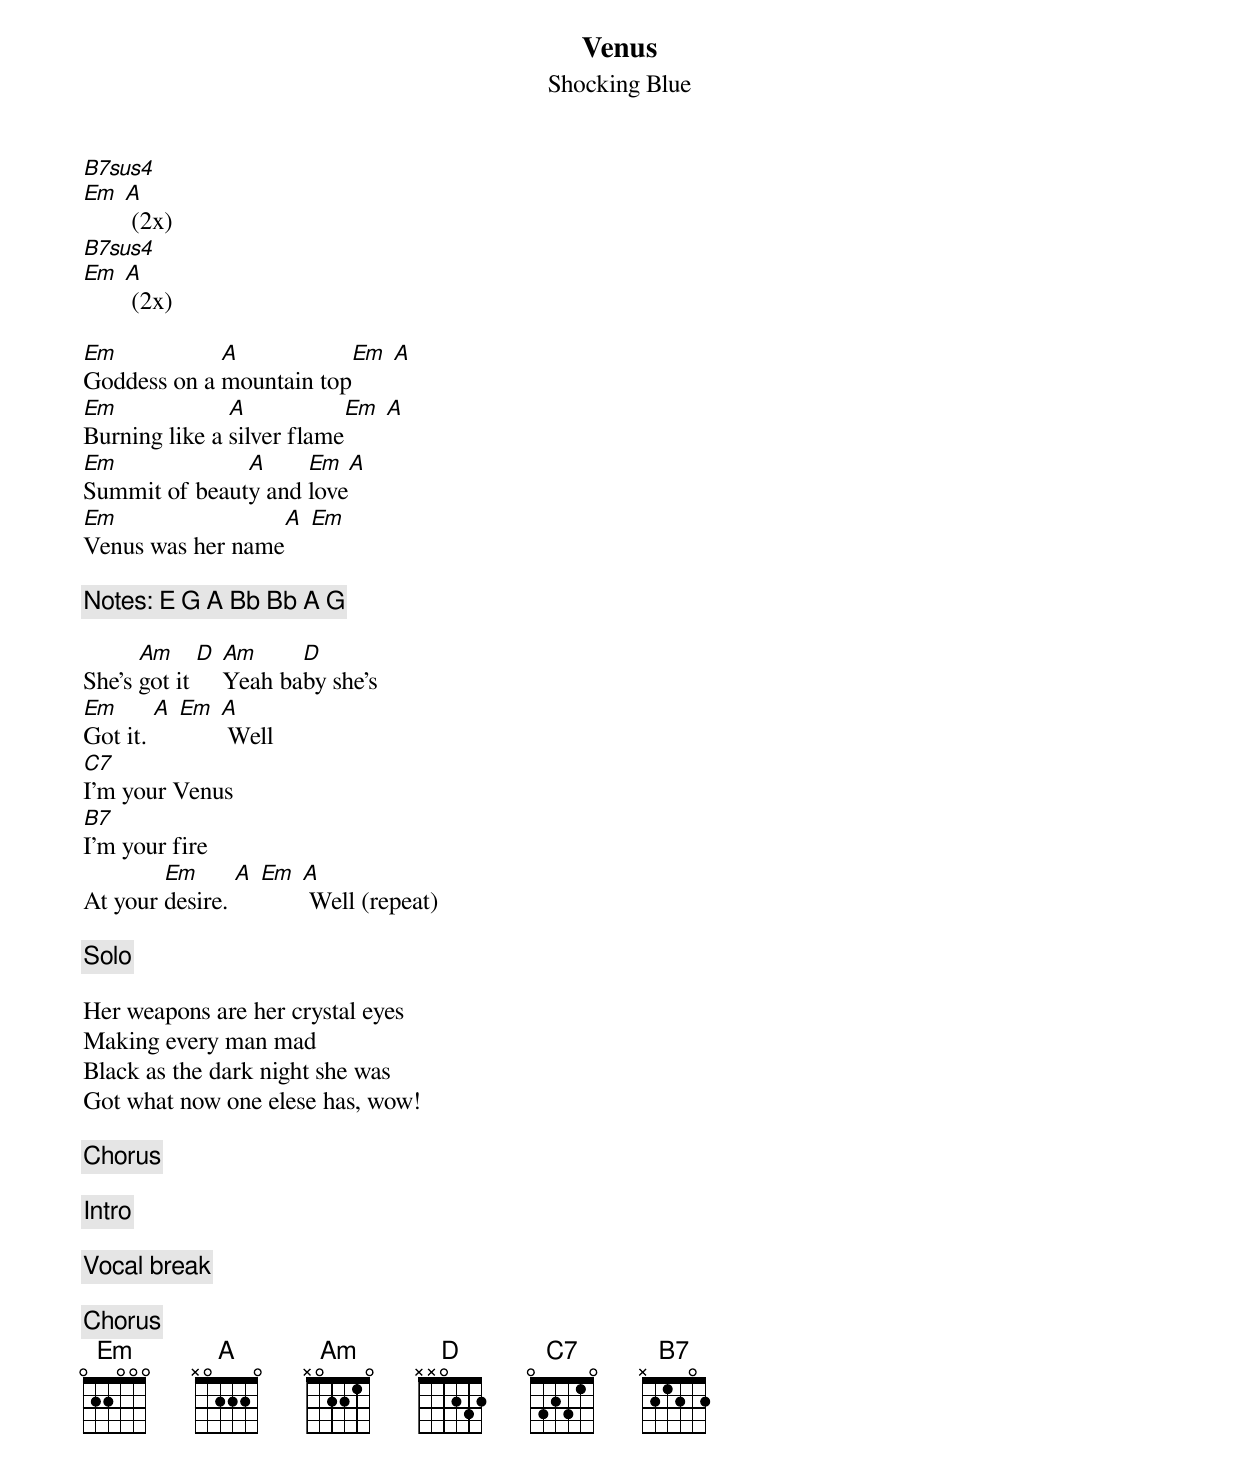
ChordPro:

{title:Venus}
{subtitle:Shocking Blue}
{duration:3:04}
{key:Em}

[B7sus4]
[Em] [A] (2x)
[B7sus4]
[Em] [A] (2x)

[Em]Goddess on a [A]mountain top[Em] [A]
[Em]Burning like a [A]silver flame[Em] [A]
[Em]Summit of beaut[A]y and [Em]love[A]
[Em]Venus was her name[A] [Em]

{c:Notes: E G A Bb Bb A G}

She's [Am]got it [D] [Am]Yeah ba[D]by she's
[Em]Got it. [A] [Em] [A] Well
[C7]I'm your Venus
[B7]I'm your fire
At your [Em]desire. [A] [Em] [A] Well (repeat)

{c:Solo}

Her weapons are her crystal eyes
Making every man mad
Black as the dark night she was
Got what now one elese has, wow!

{c:Chorus}

{c:Intro}

{c:Vocal break}

{c:Chorus}
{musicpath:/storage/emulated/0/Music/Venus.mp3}
